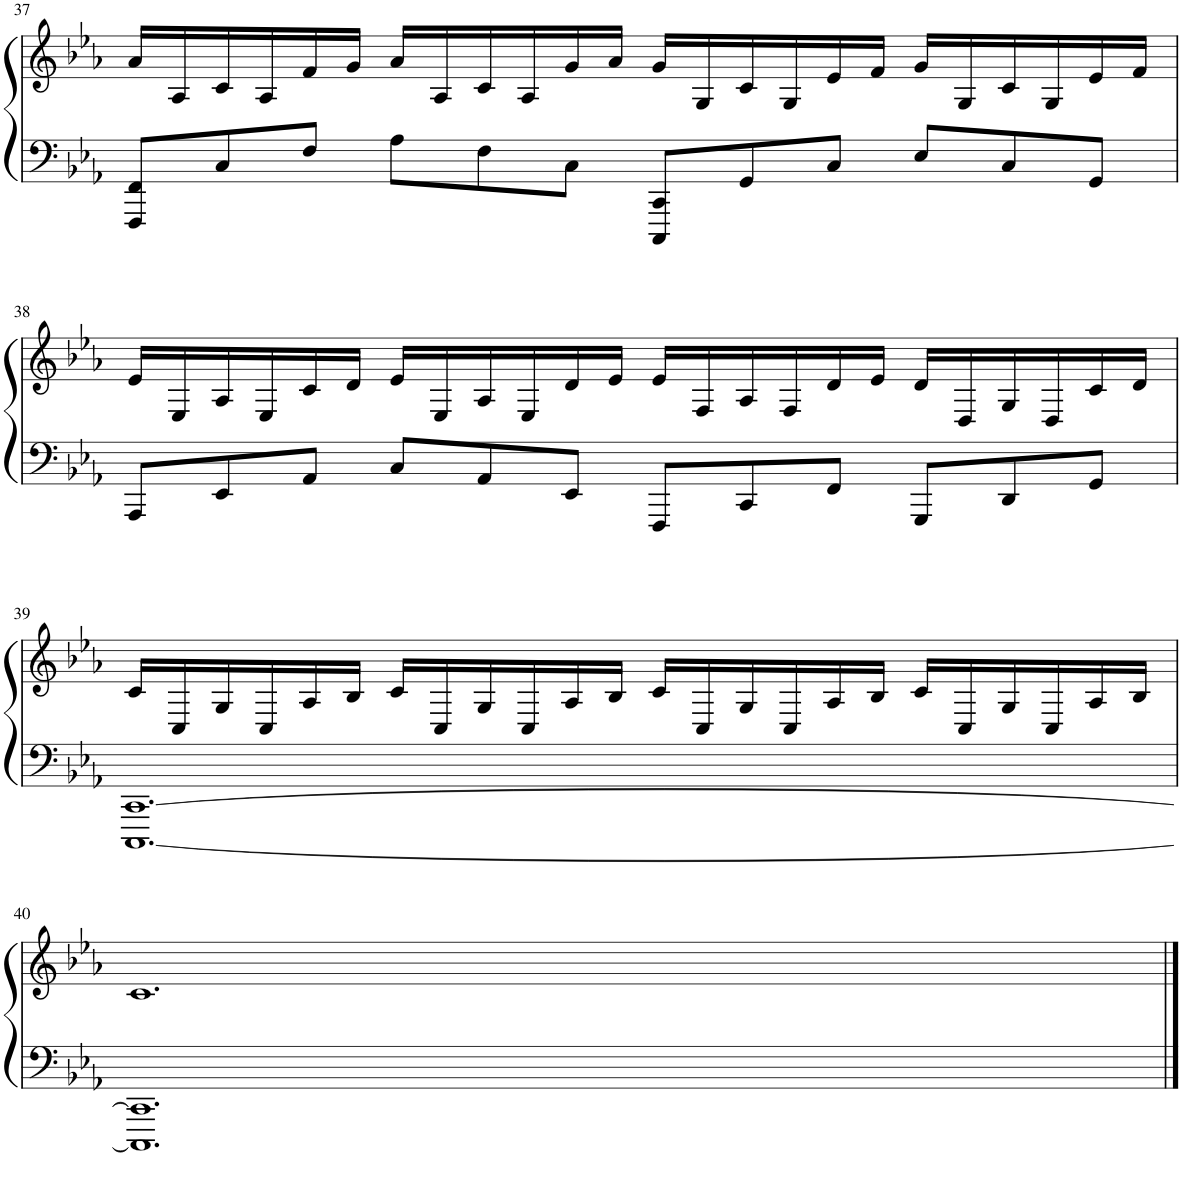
**kern	**kern
*part1	*part1
*staff2	*staff1
*I"Piano	*
*I'Pno.	*
!!LO:PB:g=z
*clefF4	*clefG2
*k[b-e-a-]	*k[b-e-a-]
*M12/8	*M12/8
=37	=37
8FFF/ 8FF/L	16a-/LL
.	16A-/
8C/	16c/
.	16A-/
8F/J	16f/
.	16g/JJ
8A-\L	16a-/LL
.	16A-/
8F\	16c/
.	16A-/
8C\J	16g/
.	16a-/JJ
8CCC/ 8CC/L	16g/LL
.	16G/
8GG/	16c/
.	16G/
8C/J	16e-/
.	16f/JJ
8E-/L	16g/LL
.	16G/
8C/	16c/
.	16G/
8GG/J	16e-/
.	16f/JJ
!!LO:LB:g=z
=38	=38
8AAA-/L	16e-/LL
.	16E-/
8EE-/	16A-/
.	16E-/
8AA-/J	16c/
.	16d/JJ
8C/L	16e-/LL
.	16E-/
8AA-/	16A-/
.	16E-/
8EE-/J	16d/
.	16e-/JJ
8FFF/L	16e-/LL
.	16F/
8CC/	16A-/
.	16F/
8FF/J	16d/
.	16e-/JJ
8GGG/L	16d/LL
.	16D/
8DD/	16G/
.	16D/
8GG/J	16c/
.	16d/JJ
!!LO:LB:g=z
=39	=39
[1.CCC [1.CC	16c/LL
.	16C/
.	16G/
.	16C/
.	16A-/
.	16B-/JJ
.	16c/LL
.	16C/
.	16G/
.	16C/
.	16A-/
.	16B-/JJ
.	16c/LL
.	16C/
.	16G/
.	16C/
.	16A-/
.	16B-/JJ
.	16c/LL
.	16C/
.	16G/
.	16C/
.	16A-/
.	16B-/JJ
!!LO:LB:g=z
=40	=40
1.CCC] 1.CC]	1.c
==	==
*-	*-
